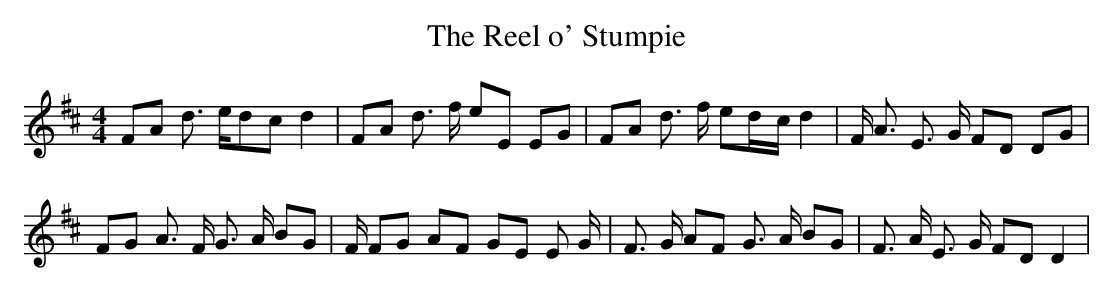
X:1
T:The Reel o' Stumpie
M:4/4
L:1/8
K:D
 FA d3/2 e/2d-c d2| FA d3/2 f/2 eE EG| FA d3/2 f/2 ed/2-c/2 d2| F/2 A3/2 E3/2 G/2 FD DG|\
 FG A3/2 F/2 G3/2 A/2 BG| F/2 FG AF GE E G/2| F3/2 G/2 AF G3/2 A/2 BG|\
 F3/2 A/2 E3/2 G/2 FD D2|
